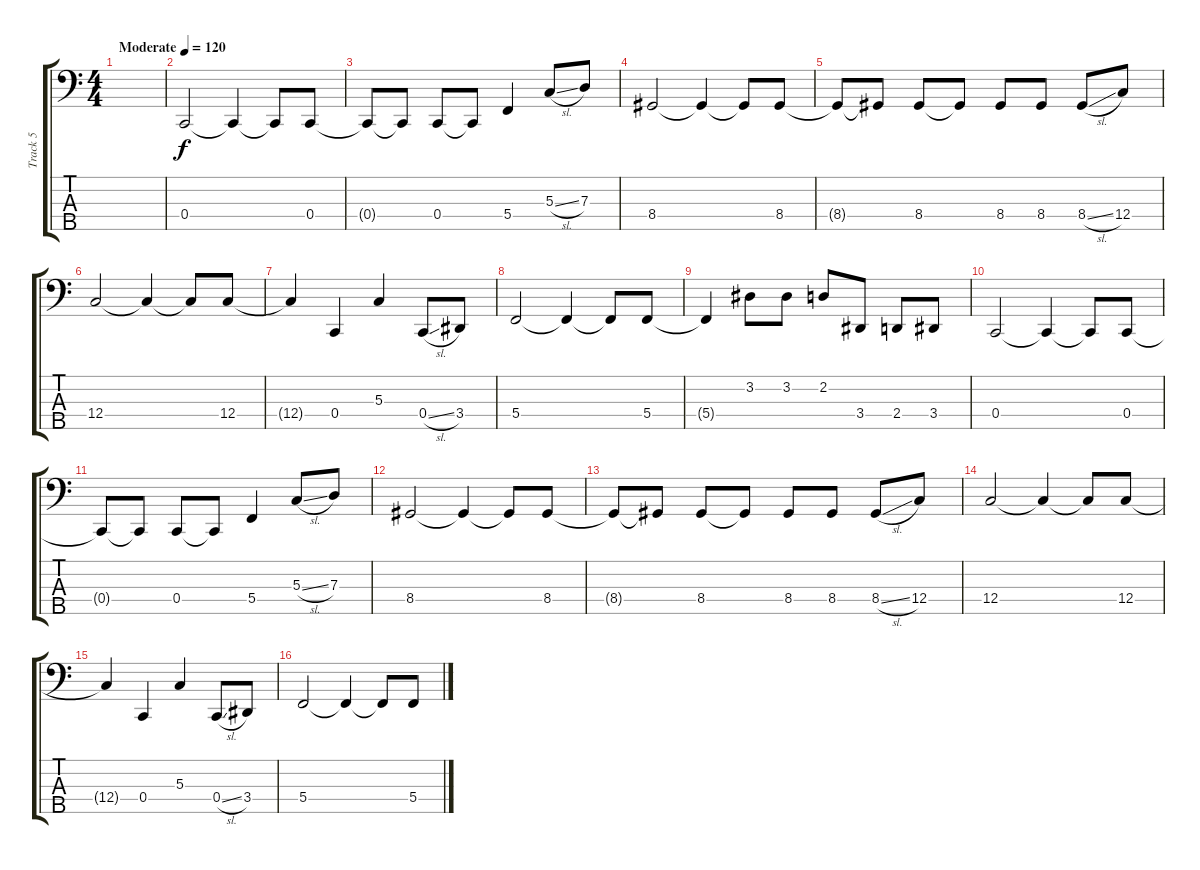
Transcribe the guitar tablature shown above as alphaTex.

\track ("Track 5" "Track 5") {instrument electricbasspick}
\staff {score tabs}
\tuning (F2 C2 G1 C1 A0) {hide}
\ts (4 4)
\tempo (120 "Moderate")
\clef f4
\ks c
|
0.4.2 0.4{t}.4 0.4{t}.8 0.4.8 |
0.4{t}.8 0.4{t}.8 0.4.8 0.4{t}.8 5.4.4 5.3{sl}.8 7.3.8 |
8.4.2 8.4{t}.4 8.4{t}.8 8.4.8 |
8.4{t}.8 8.4{t}.8 8.4.8 8.4{t}.8 8.4.8 8.4.8 8.4{sl}.8 12.4.8 |
12.4.2 12.4{t}.4 12.4{t}.8 12.4.8 |
12.4{t}.4 0.4.4 5.3.4 0.4{sl}.8 3.4.8 |
5.4.2 5.4{t}.4 5.4{t}.8 5.4.8 |
5.4{t}.4 3.2.8 3.2.8 2.2.8 3.4.8 2.4.8 3.4.8 |
0.4.2 0.4{t}.4 0.4{t}.8 0.4.8 |
0.4{t}.8 0.4{t}.8 0.4.8 0.4{t}.8 5.4.4 5.3{sl}.8 7.3.8 |
8.4.2 8.4{t}.4 8.4{t}.8 8.4.8 |
8.4{t}.8 8.4{t}.8 8.4.8 8.4{t}.8 8.4.8 8.4.8 8.4{sl}.8 12.4.8 |
12.4.2 12.4{t}.4 12.4{t}.8 12.4.8 |
12.4{t}.4 0.4.4 5.3.4 0.4{sl}.8 3.4.8 |
5.4.2 5.4{t}.4 5.4{t}.8 5.4.8
